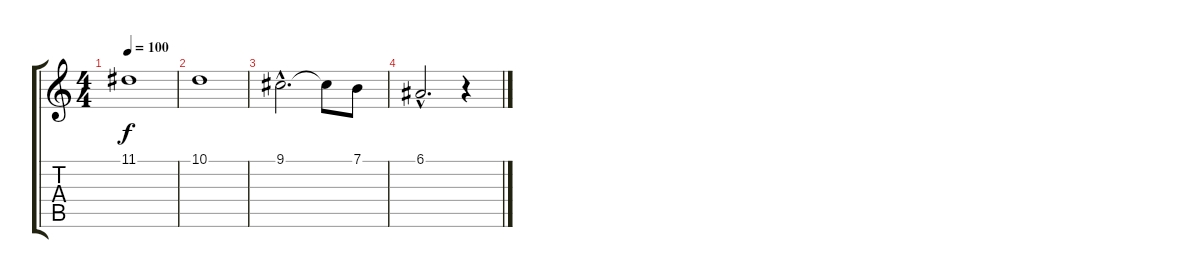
\track "" {instrument vibraphone}
\staff {score tabs}
\tuning (E4 B3 G3 D3 A2 E2) {hide}
\ts (4 4)
\tempo 100
\clef g2
\ks c
11.1.1{dy f} |
10.1.1 |
9.1{hac}.2{d} 9.1{t}.8 7.1.8 |
6.1{hac}.2{d} r.4
